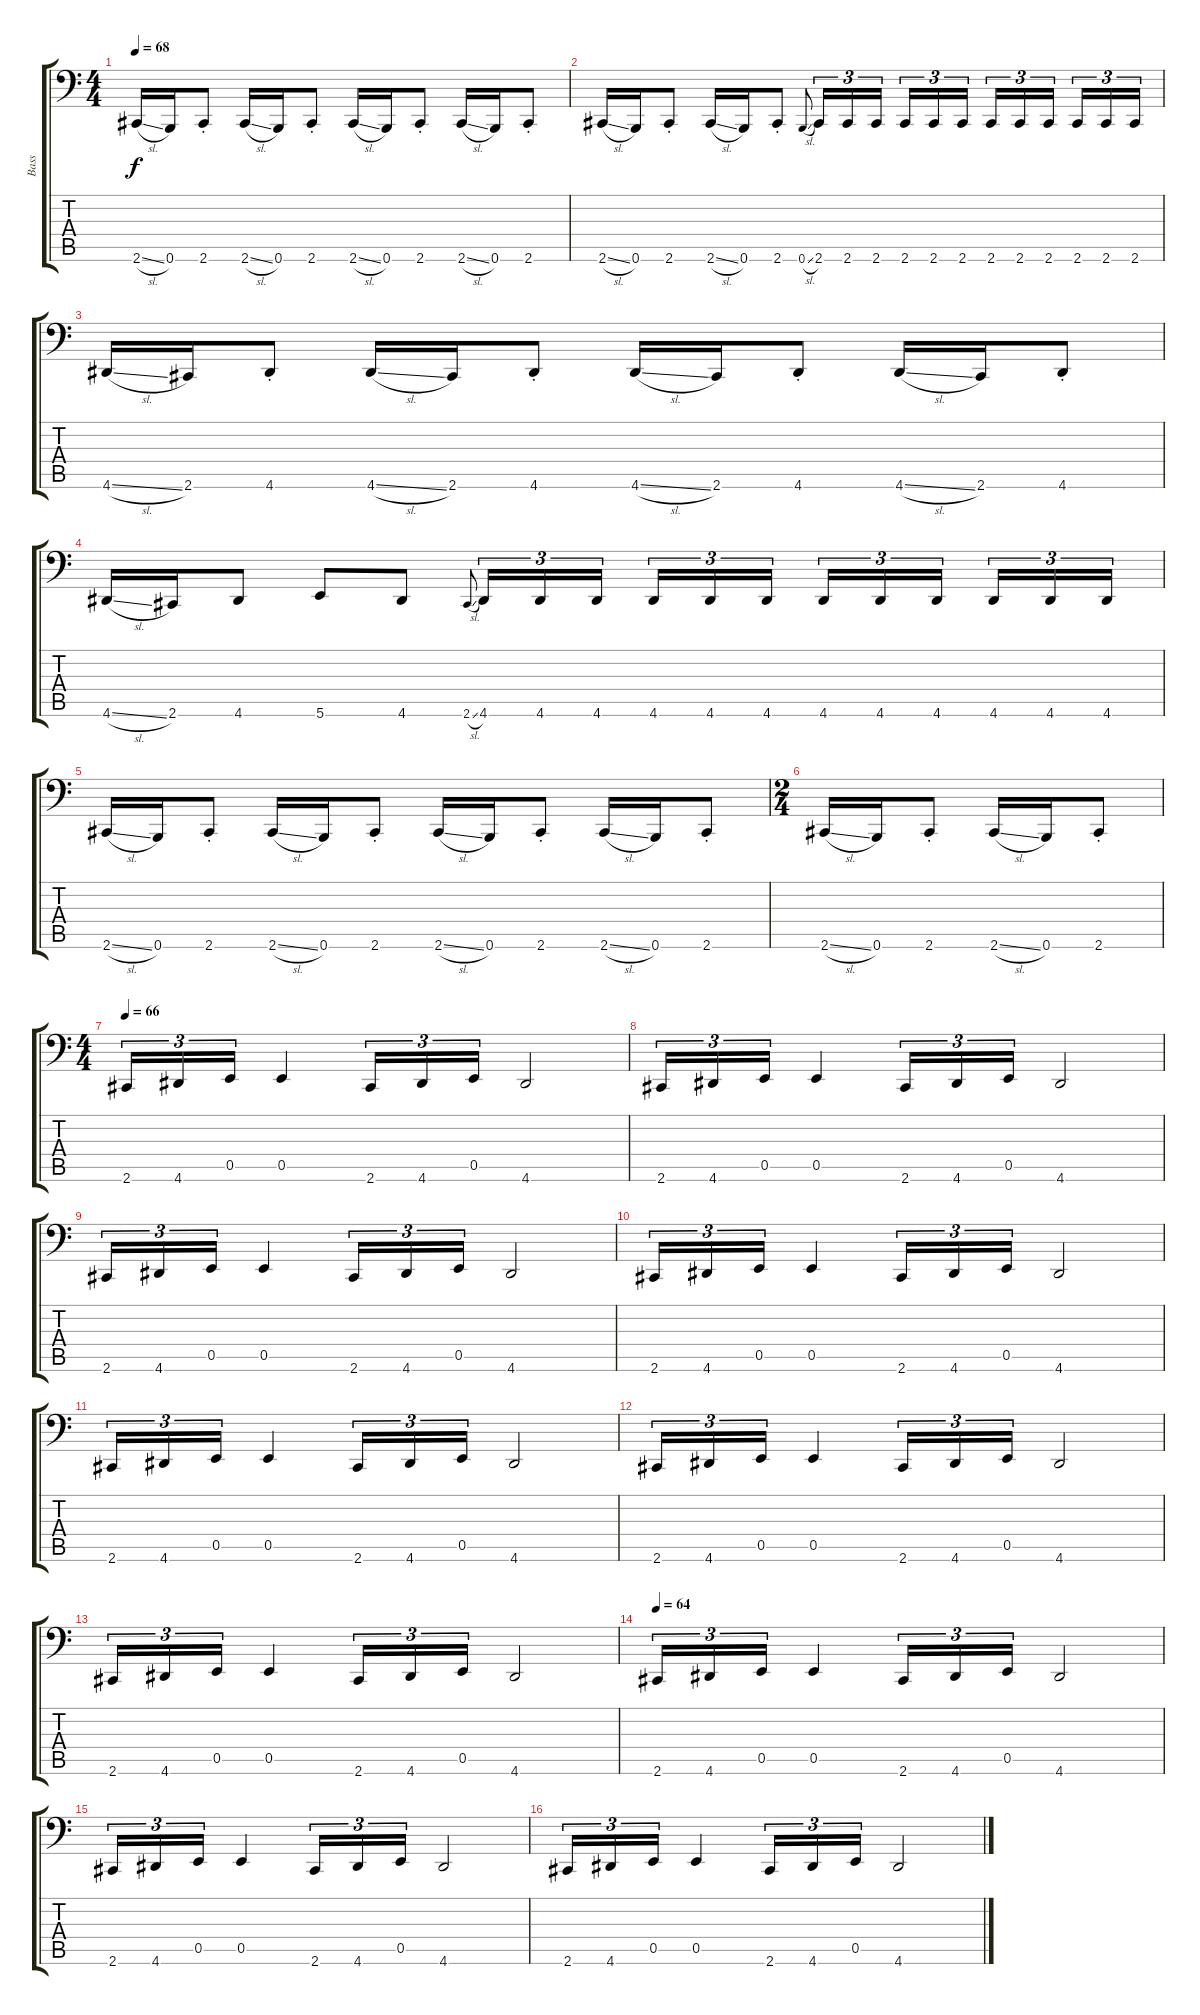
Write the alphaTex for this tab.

\track ("Bass" "Bass") {instrument electricbassfinger}
\staff {score tabs}
\tuning (C3 G2 D2 A1 E1 B0) {hide}
\ts (4 4)
\tempo 68
\clef f4
\ks c
2.6{sl}.16{dy f} 0.6.16 2.6{st}.8 2.6{sl}.16 0.6.16 2.6{st}.8 2.6{sl}.16 0.6.16 2.6{st}.8 2.6{sl}.16 0.6.16 2.6{st}.8 |
2.6{sl}.16 0.6.16 2.6{st}.8 2.6{sl}.16 0.6.16 2.6{st}.8 0.6{sl}.8{gr onbeat} 2.6.16{tu (3 2)} 2.6.16{tu (3 2)} 2.6.16{tu (3 2) beam splitsecondary} 2.6.16{tu (3 2)} 2.6.16{tu (3 2)} 2.6.16{tu (3 2)} 2.6.16{tu (3 2)} 2.6.16{tu (3 2)} 2.6.16{tu (3 2) beam splitsecondary} 2.6.16{tu (3 2)} 2.6.16{tu (3 2)} 2.6.16{tu (3 2)} |
4.6{sl}.16 2.6.16 4.6{st}.8 4.6{sl}.16 2.6.16 4.6{st}.8 4.6{sl}.16 2.6.16 4.6{st}.8 4.6{sl}.16 2.6.16 4.6{st}.8 |
4.6{sl}.16 2.6.16 4.6.8 5.6.8 4.6.8 2.6{sl}.8{gr onbeat} 4.6.16{tu (3 2)} 4.6.16{tu (3 2)} 4.6.16{tu (3 2) beam splitsecondary} 4.6.16{tu (3 2)} 4.6.16{tu (3 2)} 4.6.16{tu (3 2)} 4.6.16{tu (3 2)} 4.6.16{tu (3 2)} 4.6.16{tu (3 2) beam splitsecondary} 4.6.16{tu (3 2)} 4.6.16{tu (3 2)} 4.6.16{tu (3 2)} |
2.6{sl}.16 0.6.16 2.6{st}.8 2.6{sl}.16 0.6.16 2.6{st}.8 2.6{sl}.16 0.6.16 2.6{st}.8 2.6{sl}.16 0.6.16 2.6{st}.8 |
\ts (2 4)
2.6{sl}.16 0.6.16 2.6{st}.8 2.6{sl}.16 0.6.16 2.6{st}.8 |
\ts (4 4)
\tempo 66
2.6.16{tu (3 2)} 4.6.16{tu (3 2)} 0.5.16{tu (3 2)} 0.5.4 2.6.16{tu (3 2)} 4.6.16{tu (3 2)} 0.5.16{tu (3 2)} 4.6.2 |
2.6.16{tu (3 2)} 4.6.16{tu (3 2)} 0.5.16{tu (3 2)} 0.5.4 2.6.16{tu (3 2)} 4.6.16{tu (3 2)} 0.5.16{tu (3 2)} 4.6.2 |
2.6.16{tu (3 2)} 4.6.16{tu (3 2)} 0.5.16{tu (3 2)} 0.5.4 2.6.16{tu (3 2)} 4.6.16{tu (3 2)} 0.5.16{tu (3 2)} 4.6.2 |
2.6.16{tu (3 2)} 4.6.16{tu (3 2)} 0.5.16{tu (3 2)} 0.5.4 2.6.16{tu (3 2)} 4.6.16{tu (3 2)} 0.5.16{tu (3 2)} 4.6.2 |
2.6.16{tu (3 2)} 4.6.16{tu (3 2)} 0.5.16{tu (3 2)} 0.5.4 2.6.16{tu (3 2)} 4.6.16{tu (3 2)} 0.5.16{tu (3 2)} 4.6.2 |
2.6.16{tu (3 2)} 4.6.16{tu (3 2)} 0.5.16{tu (3 2)} 0.5.4 2.6.16{tu (3 2)} 4.6.16{tu (3 2)} 0.5.16{tu (3 2)} 4.6.2 |
2.6.16{tu (3 2)} 4.6.16{tu (3 2)} 0.5.16{tu (3 2)} 0.5.4 2.6.16{tu (3 2)} 4.6.16{tu (3 2)} 0.5.16{tu (3 2)} 4.6.2 |
\tempo 64
2.6.16{tu (3 2)} 4.6.16{tu (3 2)} 0.5.16{tu (3 2)} 0.5.4 2.6.16{tu (3 2)} 4.6.16{tu (3 2)} 0.5.16{tu (3 2)} 4.6.2 |
2.6.16{tu (3 2)} 4.6.16{tu (3 2)} 0.5.16{tu (3 2)} 0.5.4 2.6.16{tu (3 2)} 4.6.16{tu (3 2)} 0.5.16{tu (3 2)} 4.6.2 |
2.6.16{tu (3 2)} 4.6.16{tu (3 2)} 0.5.16{tu (3 2)} 0.5.4 2.6.16{tu (3 2)} 4.6.16{tu (3 2)} 0.5.16{tu (3 2)} 4.6.2
